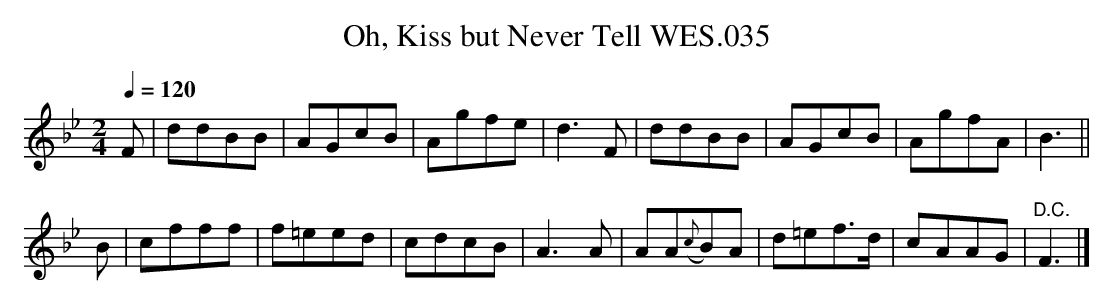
X:1
T:Oh, Kiss but Never Tell WES.035
M:2/4
L:1/8
Q:1/4=120
K:Bb
F|ddBB|AGcB|Agfe|d3F|ddBB|AGcB|AgfA|B3||
B|cfff|f=eed|cdcB|A3A|AA({c}B)A|d=ef>d|cAAG|"D.C."F3|]
